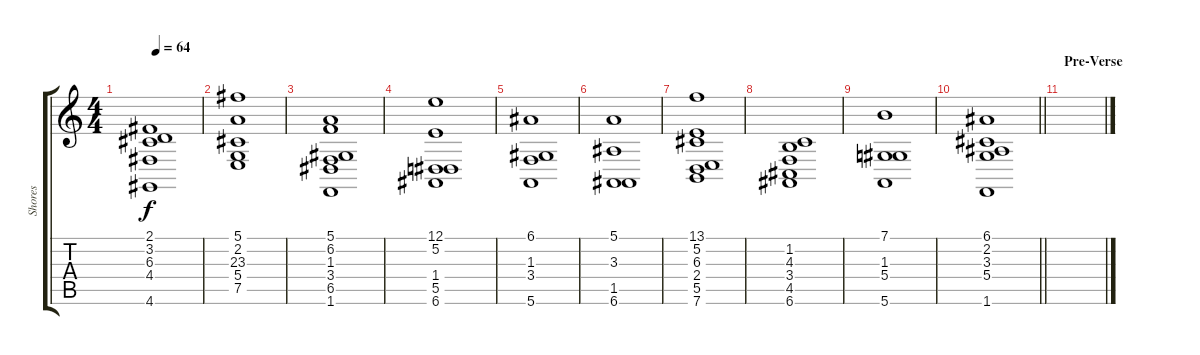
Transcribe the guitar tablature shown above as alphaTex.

\track ("Shores" "Shores") {instrument seashore}
\staff {score tabs}
\tuning (E4 B3 G3 D3 A2 E2) {hide}
\ts (4 4)
\tempo 64
\clef g2
\ks c
(2.1 3.2 6.3 4.4 4.6).1{dy f instrument seashore} |
(5.1 2.2 23.3 5.4 7.5).1 |
(5.1 6.2 1.3 3.4 6.5 1.6).1 |
(12.1 5.2 1.4 5.5 6.6).1 |
(6.1 1.3 3.4 5.6).1 |
(5.1 3.3 1.5 6.6).1 |
(13.1 5.2 6.3 2.4 5.5 7.6).1 |
(1.2 4.3 3.4 4.5 6.6).1 |
(7.1 1.3 5.4 5.6).1 |
\barLineRight lightlight
(6.1 2.2 3.3 5.4 1.6).1 |
\section ("" "Pre-Verse")
